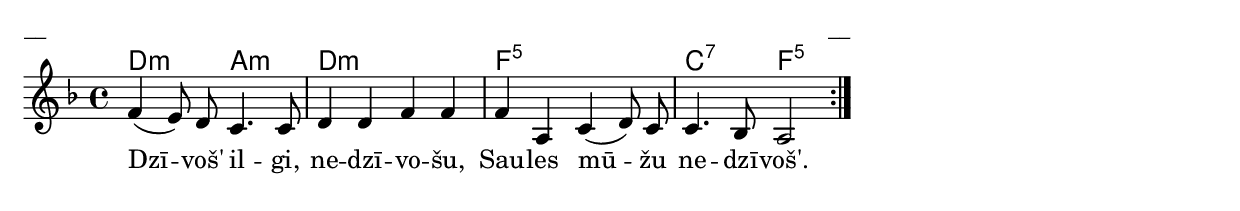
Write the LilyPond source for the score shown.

\version "2.13.16" 
%\header {
% title = "Dzīvoš' ilgi, nedzīvošu"
%}
% Austras dziesmu burtnīca, 11.lpp.
\paper {
line-width = 14\cm
left-margin = 0.4\cm
between-system-padding = 0.3\cm
between-system-space = 0.3\cm
}
\layout {
indent = #0
ragged-last = ##f
}

voiceA = \relative c' {
\clef "treble"
\key f \major
\time 4/4
\repeat volta 2 {
f4( e8) d c4. c8 | d4 d f f | f4 a, c( d8) c | c4. bes8 a2
}
}


lyricA = \lyricmode {
Dzī -- voš' il -- gi, ne -- dzī -- vo -- šu, Sau -- les mū -- žu ne -- dzī -- voš'.
}


chordsA = \chordmode {
d2:m a2:m | d1:m | f1:5 | c2:7 f2:5
}

fullScore = <<
\new ChordNames { \chordsA }
\new Staff {
<<
\new Voice = "voiceA" { \oneVoice \autoBeamOff \voiceA }
\lyricsto "voiceA" \new Lyrics \lyricA
>>
}
>>

\score {
\fullScore
\header { piece = "__" opus = "__" }
}
\markup { \with-color #(x11-color 'white) \sans \smaller "__" }
\score {
\unfoldRepeats
\fullScore
\midi {
\context { \Staff \remove "Staff_performer" }
\context { \Voice \consists "Staff_performer" }
}
}


